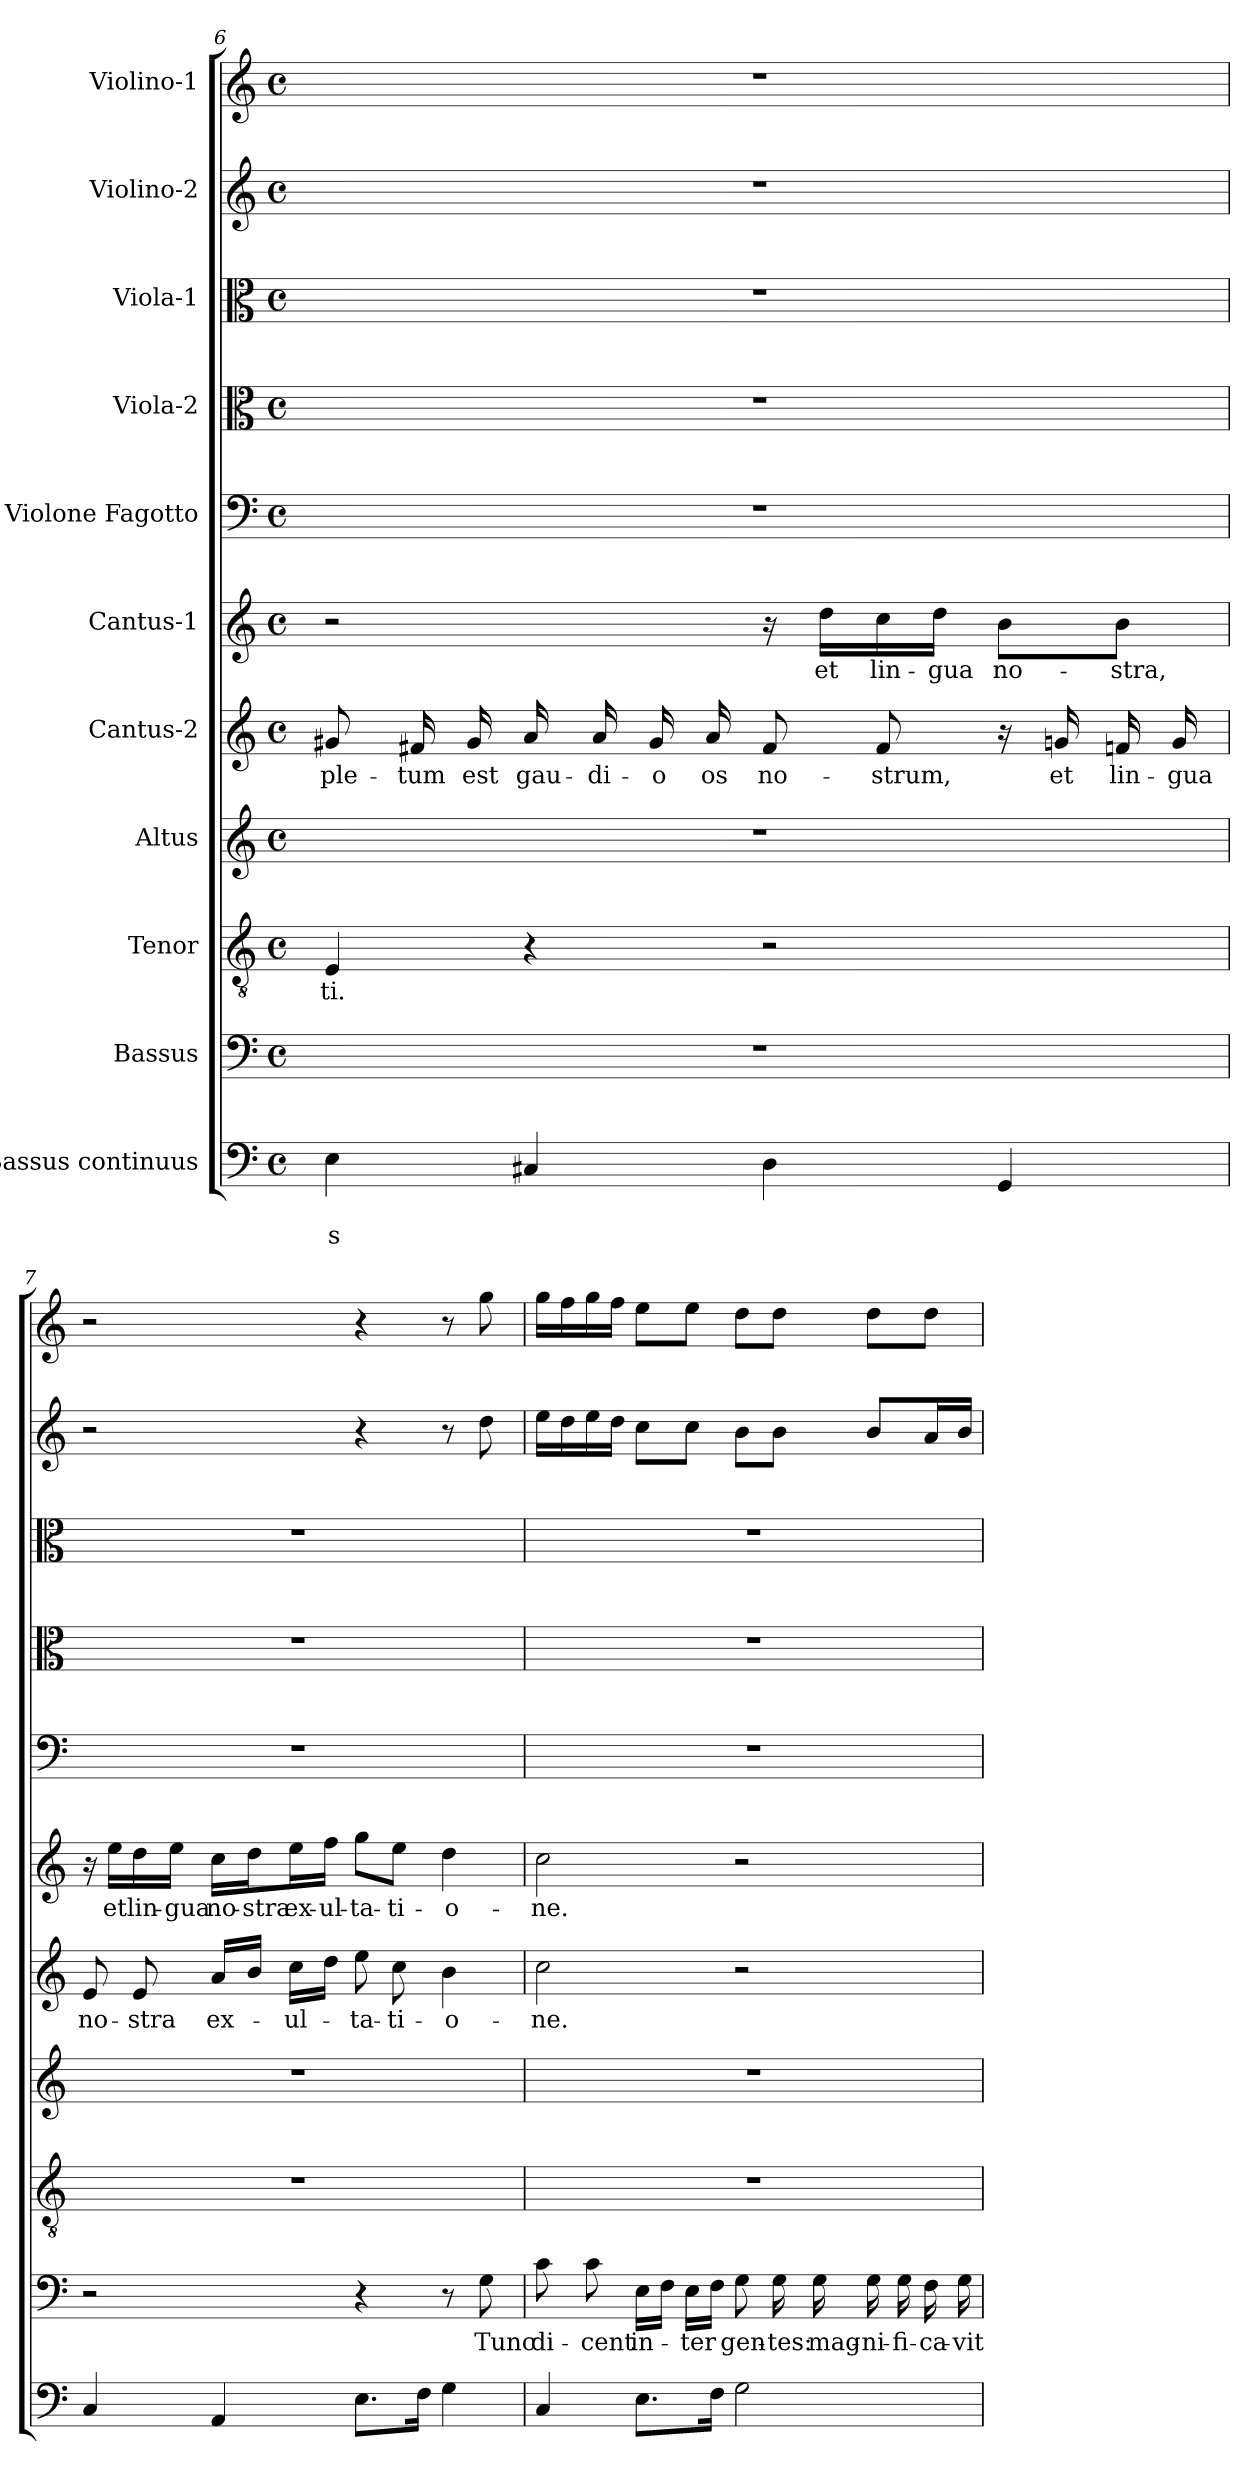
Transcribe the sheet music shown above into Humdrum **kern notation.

**kern	**text	**text	**kern	**text	**kern	**text	**kern	**kern	**text	**kern	**text	**kern	**kern	**kern	**kern	**kern
*part11	*part11	*part11	*part10	*part10	*part9	*part9	*part8	*part7	*part7	*part6	*part6	*part5	*part4	*part3	*part2	*part1
*staff11	*staff11	*staff11	*staff10	*staff10	*staff9	*staff9	*staff8	*staff7	*staff7	*staff6	*staff6	*staff5	*staff4	*staff3	*staff2	*staff1
*I"Bassus continuus	*	*	*I"Bassus	*	*I"Tenor	*	*I"Altus	*I"Cantus-2	*	*I"Cantus-1	*	*I"Violone Fagotto	*I"Viola-2	*I"Viola-1	*I"Violino-2	*I"Violino-1
*clefF4	*	*	*clefF4	*	*clefGv2	*	*clefG2	*clefG2	*	*clefG2	*	*clefF4	*clefC3	*clefC3	*clefG2	*clefG2
*k[]	*	*	*k[]	*	*k[]	*	*k[]	*k[]	*	*k[]	*	*k[]	*k[]	*k[]	*k[]	*k[]
*C:	*	*	*C:	*	*C:	*	*C:	*C:	*	*C:	*	*C:	*C:	*C:	*C:	*C:
*M4/4	*	*	*M4/4	*	*M4/4	*	*M4/4	*M4/4	*	*M4/4	*	*M4/4	*M4/4	*M4/4	*M4/4	*M4/4
*met(c)	*	*	*met(c)	*	*met(c)	*	*met(c)	*met(c)	*	*met(c)	*	*met(c)	*met(c)	*met(c)	*met(c)	*met(c)
=6	=6	=6	=6	=6	=6	=6	=6	=6	=6	=6	=6	=6	=6	=6	=6	=6
!	!	!LO:LY:b	!	!	!	!LO:LY:b	!	!	!LO:LY:b	!	!	!	!	!	!	!
4E\	.	s	1r	.	4E/	-ti.	1r	8g#X/	-ple-	2r	.	1r	1r	1r	1r	1r
!	!	!	!	!	!	!	!	!	!LO:LY:b	!	!	!	!	!	!	!
.	.	.	.	.	.	.	.	16f#X/	-tum	.	.	.	.	.	.	.
!	!	!	!	!	!	!	!	!	!LO:LY:b	!	!	!	!	!	!	!
.	.	.	.	.	.	.	.	16g#/	est	.	.	.	.	.	.	.
!	!	!	!	!	!	!	!	!	!LO:LY:b	!	!	!	!	!	!	!
4C#X/	.	.	.	.	4r	.	.	16a/	gau-	.	.	.	.	.	.	.
!	!	!	!	!	!	!	!	!	!LO:LY:b	!	!	!	!	!	!	!
.	.	.	.	.	.	.	.	16a/	-di-	.	.	.	.	.	.	.
!	!	!	!	!	!	!	!	!	!LO:LY:b	!	!	!	!	!	!	!
.	.	.	.	.	.	.	.	16g#/	-o	.	.	.	.	.	.	.
!	!	!	!	!	!	!	!	!	!LO:LY:b	!	!	!	!	!	!	!
.	.	.	.	.	.	.	.	16a/	os	.	.	.	.	.	.	.
!	!	!	!	!	!	!	!	!	!LO:LY:b	!	!	!	!	!	!	!
4D\	.	.	.	.	2r	.	.	8f#/	no-	16r	.	.	.	.	.	.
!	!	!	!	!	!	!	!	!	!	!	!LO:LY:b	!	!	!	!	!
.	.	.	.	.	.	.	.	.	.	16dd\LL	et	.	.	.	.	.
!	!	!	!	!	!	!	!	!	!LO:LY:b	!	!LO:LY:b	!	!	!	!	!
.	.	.	.	.	.	.	.	8f#/	-strum,	16cc\	lin-	.	.	.	.	.
!	!	!	!	!	!	!	!	!	!	!	!LO:LY:b	!	!	!	!	!
.	.	.	.	.	.	.	.	.	.	16dd\JJ	-gua	.	.	.	.	.
!	!	!	!	!	!	!	!	!	!	!	!LO:LY:b	!	!	!	!	!
4GG/	.	.	.	.	.	.	.	16r	.	8b\L	no-	.	.	.	.	.
!	!	!	!	!	!	!	!	!	!LO:LY:b	!	!	!	!	!	!	!
.	.	.	.	.	.	.	.	16gn/	et	.	.	.	.	.	.	.
!	!	!	!	!	!	!	!	!	!LO:LY:b	!	!LO:LY:b	!	!	!	!	!
.	.	.	.	.	.	.	.	16fn/	lin-	8b\J	-stra,	.	.	.	.	.
!	!	!	!	!	!	!	!	!	!LO:LY:b	!	!	!	!	!	!	!
.	.	.	.	.	.	.	.	16g/	-gua	.	.	.	.	.	.	.
!!LO:PB:g=z
=7	=7	=7	=7	=7	=7	=7	=7	=7	=7	=7	=7	=7	=7	=7	=7	=7
!	!	!	!	!	!	!	!	!	!LO:LY:b	!	!	!	!	!	!	!
4C/	.	.	2r	.	1r	.	1r	8e/	no-	16r	.	1r	1r	1r	2r	2r
!	!	!	!	!	!	!	!	!	!	!	!LO:LY:b	!	!	!	!	!
.	.	.	.	.	.	.	.	.	.	16ee\LL	et	.	.	.	.	.
!	!	!	!	!	!	!	!	!	!LO:LY:b	!	!LO:LY:b	!	!	!	!	!
.	.	.	.	.	.	.	.	8e/	-stra	16dd\	lin-	.	.	.	.	.
!	!	!	!	!	!	!	!	!	!	!	!LO:LY:b	!	!	!	!	!
.	.	.	.	.	.	.	.	.	.	16ee\JJ	-gua	.	.	.	.	.
!	!	!	!	!	!	!	!	!	!LO:LY:b	!	!LO:LY:b	!	!	!	!	!
4AA/	.	.	.	.	.	.	.	16a/LL	ex-	16cc\LL	no-	.	.	.	.	.
!	!	!	!	!	!	!	!	!	!	!	!LO:LY:b	!	!	!	!	!
.	.	.	.	.	.	.	.	16b/JJ	.	16dd\J	-stra	.	.	.	.	.
!	!	!	!	!	!	!	!	!	!LO:LY:b	!	!LO:LY:b	!	!	!	!	!
.	.	.	.	.	.	.	.	16cc\LL	-ul-	16ee\L	ex-	.	.	.	.	.
!	!	!	!	!	!	!	!	!	!	!	!LO:LY:b	!	!	!	!	!
.	.	.	.	.	.	.	.	16dd\JJ	.	16ff\JJ	-ul-	.	.	.	.	.
!	!	!	!	!	!	!	!	!	!LO:LY:b	!	!LO:LY:b	!	!	!	!	!
8.E\L	.	.	4r	.	.	.	.	8ee\	-ta-	8gg\L	-ta-	.	.	.	4r	4r
!	!	!	!	!	!	!	!	!	!LO:LY:b	!	!LO:LY:b	!	!	!	!	!
.	.	.	.	.	.	.	.	8cc\	-ti-	8ee\J	-ti-	.	.	.	.	.
16F\Jk	.	.	.	.	.	.	.	.	.	.	.	.	.	.	.	.
!	!	!	!	!	!	!	!	!	!LO:LY:b	!	!LO:LY:b	!	!	!	!	!
4G\	.	.	8r	.	.	.	.	4b\	-o-	4dd\	-o-	.	.	.	8r	8r
!	!	!	!	!LO:LY:b	!	!	!	!	!	!	!	!	!	!	!	!
.	.	.	8G\	Tunc	.	.	.	.	.	.	.	.	.	.	8dd\	8gg\
=8	=8	=8	=8	=8	=8	=8	=8	=8	=8	=8	=8	=8	=8	=8	=8	=8
!	!	!	!	!LO:LY:b	!	!	!	!	!LO:LY:b	!	!LO:LY:b	!	!	!	!	!
4C/	.	.	8c\	di-	1r	.	1r	2cc\	-ne.	2cc\	-ne.	1r	1r	1r	16ee\LL	16gg\LL
.	.	.	.	.	.	.	.	.	.	.	.	.	.	.	16dd\	16ff\
!	!	!	!	!LO:LY:b	!	!	!	!	!	!	!	!	!	!	!	!
.	.	.	8c\	-cent	.	.	.	.	.	.	.	.	.	.	16ee\	16gg\
.	.	.	.	.	.	.	.	.	.	.	.	.	.	.	16dd\JJ	16ff\JJ
!	!	!	!	!LO:LY:b	!	!	!	!	!	!	!	!	!	!	!	!
8.E\L	.	.	16E\LL	in-	.	.	.	.	.	.	.	.	.	.	8cc\L	8ee\L
.	.	.	16F\JJ	.	.	.	.	.	.	.	.	.	.	.	.	.
!	!	!	!	!LO:LY:b	!	!	!	!	!	!	!	!	!	!	!	!
.	.	.	16E\LL	-ter	.	.	.	.	.	.	.	.	.	.	8cc\J	8ee\J
16F\Jk	.	.	16F\JJ	.	.	.	.	.	.	.	.	.	.	.	.	.
!	!	!	!	!LO:LY:b	!	!	!	!	!	!	!	!	!	!	!	!
2G\	.	.	8G\	gen-	.	.	.	2r	.	2r	.	.	.	.	8b\L	8dd\L
!	!	!	!	!LO:LY:b	!	!	!	!	!	!	!	!	!	!	!	!
.	.	.	16G\	-tes:	.	.	.	.	.	.	.	.	.	.	8b\J	8dd\J
!	!	!	!	!LO:LY:b	!	!	!	!	!	!	!	!	!	!	!	!
.	.	.	16G\	mag-	.	.	.	.	.	.	.	.	.	.	.	.
!	!	!	!	!LO:LY:b	!	!	!	!	!	!	!	!	!	!	!	!
.	.	.	16G\	-ni-	.	.	.	.	.	.	.	.	.	.	8b/L	8dd\L
!	!	!	!	!LO:LY:b	!	!	!	!	!	!	!	!	!	!	!	!
.	.	.	16G\	-fi-	.	.	.	.	.	.	.	.	.	.	.	.
!	!	!	!	!LO:LY:b	!	!	!	!	!	!	!	!	!	!	!	!
.	.	.	16F\	-ca-	.	.	.	.	.	.	.	.	.	.	16a/L	8dd\J
!	!	!	!	!LO:LY:b	!	!	!	!	!	!	!	!	!	!	!	!
.	.	.	16G\	-vit	.	.	.	.	.	.	.	.	.	.	16b/JJ	.
=	=	=	=	=	=	=	=	=	=	=	=	=	=	=	=	=
*-	*-	*-	*-	*-	*-	*-	*-	*-	*-	*-	*-	*-	*-	*-	*-	*-
